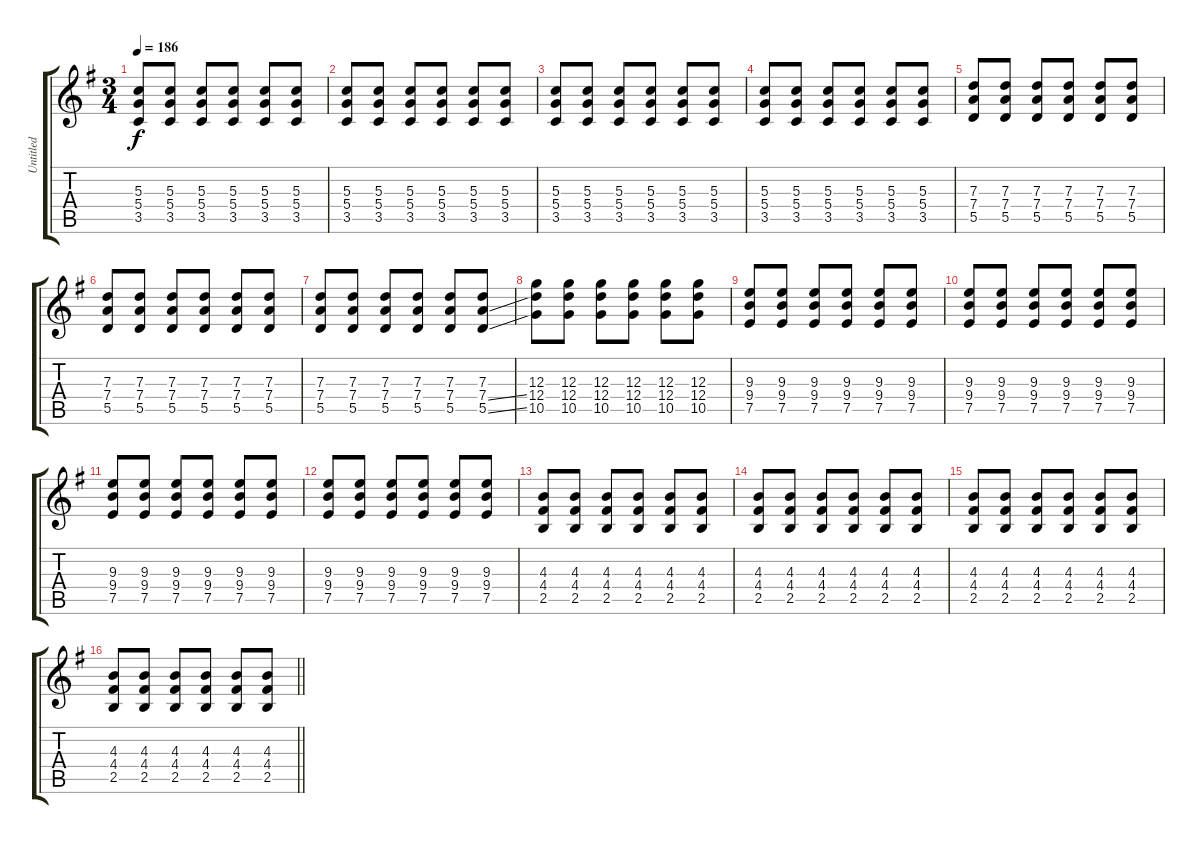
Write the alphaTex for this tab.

\track ("Untitled" "Untitled") {instrument distortionguitar}
\staff {score tabs}
\tuning (E4 B3 G3 D3 A2 E2) {hide}
\ts (3 4)
\tempo 186
\clef g2
\ks g
(5.3 5.4 3.5).8{dy f} (5.3 5.4 3.5).8 (5.3 5.4 3.5).8 (5.3 5.4 3.5).8 (5.3 5.4 3.5).8 (5.3 5.4 3.5).8 |
(5.3 5.4 3.5).8 (5.3 5.4 3.5).8 (5.3 5.4 3.5).8 (5.3 5.4 3.5).8 (5.3 5.4 3.5).8 (5.3 5.4 3.5).8 |
(5.3 5.4 3.5).8 (5.3 5.4 3.5).8 (5.3 5.4 3.5).8 (5.3 5.4 3.5).8 (5.3 5.4 3.5).8 (5.3 5.4 3.5).8 |
(5.3 5.4 3.5).8 (5.3 5.4 3.5).8 (5.3 5.4 3.5).8 (5.3 5.4 3.5).8 (5.3 5.4 3.5).8 (5.3 5.4 3.5).8 |
(7.3 7.4 5.5).8 (7.3 7.4 5.5).8 (7.3 7.4 5.5).8 (7.3 7.4 5.5).8 (7.3 7.4 5.5).8 (7.3 7.4 5.5).8 |
(7.3 7.4 5.5).8 (7.3 7.4 5.5).8 (7.3 7.4 5.5).8 (7.3 7.4 5.5).8 (7.3 7.4 5.5).8 (7.3 7.4 5.5).8 |
(7.3 7.4 5.5).8 (7.3 7.4 5.5).8 (7.3 7.4 5.5).8 (7.3 7.4 5.5).8 (7.3 7.4 5.5).8 (7.3 7.4{ss} 5.5{ss}).8 |
(12.3 12.4 10.5).8 (12.3 12.4 10.5).8 (12.3 12.4 10.5).8 (12.3 12.4 10.5).8 (12.3 12.4 10.5).8 (12.3 12.4 10.5).8 |
(9.3 9.4 7.5).8 (9.3 9.4 7.5).8 (9.3 9.4 7.5).8 (9.3 9.4 7.5).8 (9.3 9.4 7.5).8 (9.3 9.4 7.5).8 |
(9.3 9.4 7.5).8 (9.3 9.4 7.5).8 (9.3 9.4 7.5).8 (9.3 9.4 7.5).8 (9.3 9.4 7.5).8 (9.3 9.4 7.5).8 |
(9.3 9.4 7.5).8 (9.3 9.4 7.5).8 (9.3 9.4 7.5).8 (9.3 9.4 7.5).8 (9.3 9.4 7.5).8 (9.3 9.4 7.5).8 |
(9.3 9.4 7.5).8 (9.3 9.4 7.5).8 (9.3 9.4 7.5).8 (9.3 9.4 7.5).8 (9.3 9.4 7.5).8 (9.3 9.4 7.5).8 |
(4.3 4.4 2.5).8 (4.3 4.4 2.5).8 (4.3 4.4 2.5).8 (4.3 4.4 2.5).8 (4.3 4.4 2.5).8 (4.3 4.4 2.5).8 |
(4.3 4.4 2.5).8 (4.3 4.4 2.5).8 (4.3 4.4 2.5).8 (4.3 4.4 2.5).8 (4.3 4.4 2.5).8 (4.3 4.4 2.5).8 |
(4.3 4.4 2.5).8 (4.3 4.4 2.5).8 (4.3 4.4 2.5).8 (4.3 4.4 2.5).8 (4.3 4.4 2.5).8 (4.3 4.4 2.5).8 |
\barLineRight lightlight
(4.3 4.4 2.5).8 (4.3 4.4 2.5).8 (4.3 4.4 2.5).8 (4.3 4.4 2.5).8 (4.3 4.4 2.5).8 (4.3 4.4 2.5).8
